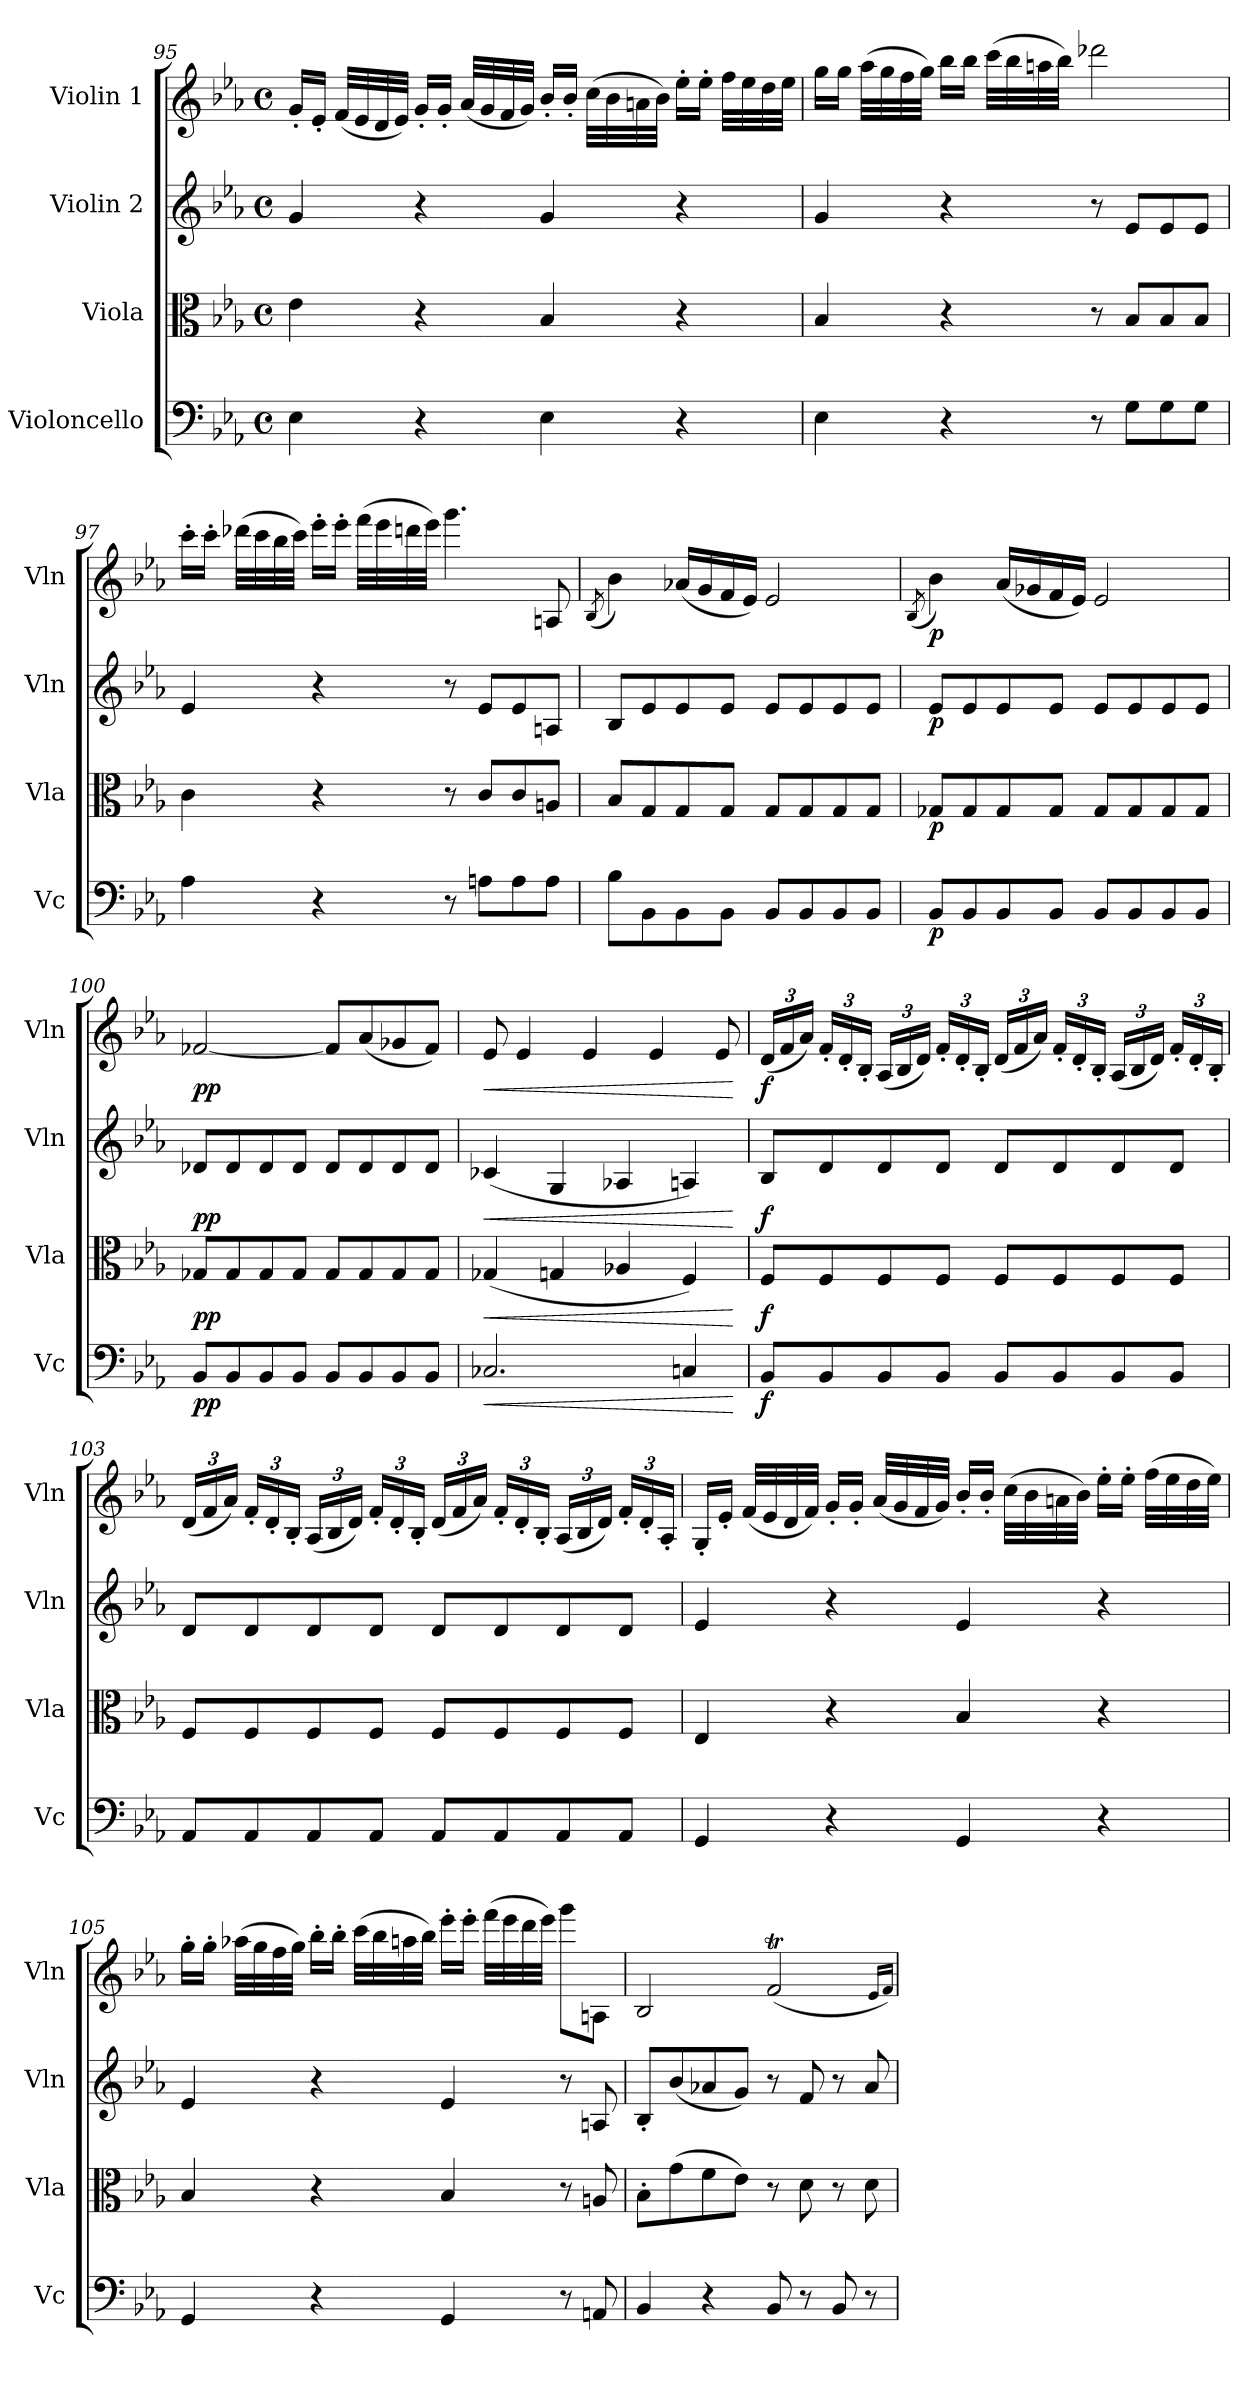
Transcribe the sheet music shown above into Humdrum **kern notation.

**kern	**dynam	**kern	**dynam	**kern	**dynam	**kern	**dynam
*part4	*part4	*part3	*part3	*part2	*part2	*part1	*part1
*staff4	*staff4	*staff3	*staff3	*staff2	*staff2	*staff1	*staff1
*I"Violoncello	*	*I"Viola	*	*I"Violin 2	*	*I"Violin 1	*
*I'Vc	*	*I'Vla	*	*I'Vln	*	*I'Vln	*
!!LO:LB:g=z
*clefF4	*	*clefC3	*	*clefG2	*	*clefG2	*
*k[b-e-a-]	*	*k[b-e-a-]	*	*k[b-e-a-]	*	*k[b-e-a-]	*
*M4/4	*	*M4/4	*	*M4/4	*	*M4/4	*
*met(c)	*	*met(c)	*	*met(c)	*	*met(c)	*
=95	=95	=95	=95	=95	=95	=95	=95
4E-\	.	4e-\	.	4g/	.	16g'/LL	.
.	.	.	.	.	.	16e-'/JJ	.
.	.	.	.	.	.	(<32f/LLL	.
.	.	.	.	.	.	32e-/	.
.	.	.	.	.	.	32d/	.
.	.	.	.	.	.	32e-/JJJ)	.
4r	.	4r	.	4r	.	16g'/LL	.
.	.	.	.	.	.	16g'/JJ	.
.	.	.	.	.	.	(<32a-/LLL	.
.	.	.	.	.	.	32g/	.
.	.	.	.	.	.	32f/	.
.	.	.	.	.	.	32g/JJJ)	.
4E-\	.	4B-/	.	4g/	.	16b-'/LL	.
.	.	.	.	.	.	16b-'/JJ	.
.	.	.	.	.	.	(>32cc\LLL	.
.	.	.	.	.	.	32b-\	.
.	.	.	.	.	.	32an\	.
.	.	.	.	.	.	32b-\JJJ)	.
4r	.	4r	.	4r	.	16ee-'\LL	.
.	.	.	.	.	.	16ee-'\JJ	.
.	.	.	.	.	.	32ff\LLL	.
.	.	.	.	.	.	32ee-\	.
.	.	.	.	.	.	32dd\	.
.	.	.	.	.	.	32ee-\JJJ	.
=96	=96	=96	=96	=96	=96	=96	=96
4E-\	.	4B-/	.	4g/	.	16gg\LL	.
.	.	.	.	.	.	16gg\JJ	.
.	.	.	.	.	.	(>32aa-\LLL	.
.	.	.	.	.	.	32gg\	.
.	.	.	.	.	.	32ff\	.
.	.	.	.	.	.	32gg\JJJ)	.
4r	.	4r	.	4r	.	16bb-\LL	.
.	.	.	.	.	.	16bb-\JJ	.
.	.	.	.	.	.	(>32ccc\LLL	.
.	.	.	.	.	.	32bb-\	.
.	.	.	.	.	.	32aan\	.
.	.	.	.	.	.	32bb-\JJJ)	.
8r	.	8r	.	8r	.	2ddd-X\	.
8G\L	.	8B-/L	.	8e-/L	.	.	.
8G\	.	8B-/	.	8e-/	.	.	.
8G\J	.	8B-/J	.	8e-/J	.	.	.
!!LO:LB:g=z
=97	=97	=97	=97	=97	=97	=97	=97
4A-\	.	4c\	.	4e-/	.	16ccc'\LL	.
.	.	.	.	.	.	16ccc'\JJ	.
.	.	.	.	.	.	(>32ddd-X\LLL	.
.	.	.	.	.	.	32ccc\	.
.	.	.	.	.	.	32bb-\	.
.	.	.	.	.	.	32ccc\JJJ)	.
4r	.	4r	.	4r	.	16eee-'\LL	.
.	.	.	.	.	.	16eee-'\JJ	.
.	.	.	.	.	.	(>32fff\LLL	.
.	.	.	.	.	.	32eee-\	.
.	.	.	.	.	.	32dddn\	.
.	.	.	.	.	.	32eee-\JJJ)	.
8r	.	8r	.	8r	.	4.ggg\	.
8An\L	.	8c/L	.	8e-/L	.	.	.
8A\	.	8c/	.	8e-/	.	.	.
8A\J	.	8An/J	.	8An/J	.	8An/	.
=98	=98	=98	=98	=98	=98	=98	=98
.	.	.	.	.	.	(<8qB-/	.
8B-\L	.	8B-/L	.	8B-/L	.	4b-\)	.
8BB-\	.	8G/	.	8e-/	.	.	.
8BB-\	.	8G/	.	8e-/	.	(<16a-X/LL	.
.	.	.	.	.	.	16g/	.
8BB-\J	.	8G/J	.	8e-/J	.	16f/	.
.	.	.	.	.	.	16e-/JJ)	.
8BB-/L	.	8G/L	.	8e-/L	.	2e-/	.
8BB-/	.	8G/	.	8e-/	.	.	.
8BB-/	.	8G/	.	8e-/	.	.	.
8BB-/J	.	8G/J	.	8e-/J	.	.	.
=99	=99	=99	=99	=99	=99	=99	=99
.	.	.	.	.	.	(<8qB-/	.
!	!LO:DY:b	!	!LO:DY:b	!	!LO:DY:b	!	!LO:DY:b
8BB-/L	p	8G-X/L	p	8e-/L	p	4b-\)	p
8BB-/	.	8G-/	.	8e-/	.	.	.
8BB-/	.	8G-/	.	8e-/	.	(<16a-/LL	.
.	.	.	.	.	.	16g-X/	.
8BB-/J	.	8G-/J	.	8e-/J	.	16f/	.
.	.	.	.	.	.	16e-/JJ)	.
8BB-/L	.	8G-/L	.	8e-/L	.	2e-/	.
8BB-/	.	8G-/	.	8e-/	.	.	.
8BB-/	.	8G-/	.	8e-/	.	.	.
8BB-/J	.	8G-/J	.	8e-/J	.	.	.
!!LO:PB:g=z
=100	=100	=100	=100	=100	=100	=100	=100
!	!LO:DY:b	!	!LO:DY:b	!	!LO:DY:b	!	!LO:DY:b
8BB-/L	pp	8G-X/L	pp	8d-X/L	pp	[2f-X/	pp
8BB-/	.	8G-/	.	8d-/	.	.	.
8BB-/	.	8G-/	.	8d-/	.	.	.
8BB-/J	.	8G-/J	.	8d-/J	.	.	.
8BB-/L	.	8G-/L	.	8d-/L	.	8f-/L]	.
8BB-/	.	8G-/	.	8d-/	.	(<8a-/	.
8BB-/	.	8G-/	.	8d-/	.	8g-X/	.
8BB-/J	.	8G-/J	.	8d-/J	.	8f-/J)	.
=101	=101	=101	=101	=101	=101	=101	=101
!	!LO:HP:b	!	!LO:HP:b	!	!LO:HP:b	!	!LO:HP:b
2.C-X/	<	(<4G-X/	<	(<4c-X/	<	8e-/	<
.	.	.	.	.	.	4e-/	.
.	.	4Gn/	.	4G/	.	.	.
.	.	.	.	.	.	4e-/	.
.	.	4A-X/	.	4A-X/	.	.	.
.	.	.	.	.	.	4e-/	.
4Cn/	.	4F/)	.	4An/)	.	.	.
.	.	.	.	.	.	8e-/	.
.	[	.	[	.	[	.	[
=102	=102	=102	=102	=102	=102	=102	=102
*	*	*	*	*	*	*Xbrackettup	*
!	!LO:DY:b	!	!LO:DY:b	!	!LO:DY:b	!	!LO:DY:b
8BB-/L	f	8F/L	f	8B-/L	f	(<24d/LL	f
.	.	.	.	.	.	24f/	.
.	.	.	.	.	.	24a-/JJ)	.
8BB-/	.	8F/	.	8d/	.	24f'/LL	.
.	.	.	.	.	.	24d'/	.
.	.	.	.	.	.	24B-'/JJ	.
8BB-/	.	8F/	.	8d/	.	(<24A-/LL	.
.	.	.	.	.	.	24B-/	.
.	.	.	.	.	.	24d/JJ)	.
8BB-/J	.	8F/J	.	8d/J	.	24f'/LL	.
.	.	.	.	.	.	24d'/	.
.	.	.	.	.	.	24B-'/JJ	.
8BB-/L	.	8F/L	.	8d/L	.	(<24d/LL	.
.	.	.	.	.	.	24f/	.
.	.	.	.	.	.	24a-/JJ)	.
8BB-/	.	8F/	.	8d/	.	24f'/LL	.
.	.	.	.	.	.	24d'/	.
.	.	.	.	.	.	24B-'/JJ	.
8BB-/	.	8F/	.	8d/	.	(<24A-/LL	.
.	.	.	.	.	.	24B-/	.
.	.	.	.	.	.	24d/JJ)	.
8BB-/J	.	8F/J	.	8d/J	.	24f'/LL	.
.	.	.	.	.	.	24d'/	.
.	.	.	.	.	.	24B-'/JJ	.
!!LO:LB:g=z
=103	=103	=103	=103	=103	=103	=103	=103
8AA-/L	.	8F/L	.	8d/L	.	(<24d/LL	.
.	.	.	.	.	.	24f/	.
.	.	.	.	.	.	24a-/JJ)	.
8AA-/	.	8F/	.	8d/	.	24f'/LL	.
.	.	.	.	.	.	24d'/	.
.	.	.	.	.	.	24B-'/JJ	.
8AA-/	.	8F/	.	8d/	.	(<24A-/LL	.
.	.	.	.	.	.	24B-/	.
.	.	.	.	.	.	24d/JJ)	.
8AA-/J	.	8F/J	.	8d/J	.	24f'/LL	.
.	.	.	.	.	.	24d'/	.
.	.	.	.	.	.	24B-'/JJ	.
8AA-/L	.	8F/L	.	8d/L	.	(<24d/LL	.
.	.	.	.	.	.	24f/	.
.	.	.	.	.	.	24a-/JJ)	.
8AA-/	.	8F/	.	8d/	.	24f'/LL	.
.	.	.	.	.	.	24d'/	.
.	.	.	.	.	.	24B-'/JJ	.
8AA-/	.	8F/	.	8d/	.	(<24A-/LL	.
.	.	.	.	.	.	24B-/	.
.	.	.	.	.	.	24d/JJ)	.
8AA-/J	.	8F/J	.	8d/J	.	24f'/LL	.
.	.	.	.	.	.	24d'/	.
.	.	.	.	.	.	24A-'/JJ	.
=104	=104	=104	=104	=104	=104	=104	=104
4GG/	.	4E-/	.	4e-/	.	16G'/LL	.
.	.	.	.	.	.	16e-'/JJ	.
.	.	.	.	.	.	(<32f/LLL	.
.	.	.	.	.	.	32e-/	.
.	.	.	.	.	.	32d/	.
.	.	.	.	.	.	32f/JJJ)	.
4r	.	4r	.	4r	.	16g'/LL	.
.	.	.	.	.	.	16g'/JJ	.
.	.	.	.	.	.	(<32a-/LLL	.
.	.	.	.	.	.	32g/	.
.	.	.	.	.	.	32f/	.
.	.	.	.	.	.	32g/JJJ)	.
4GG/	.	4B-/	.	4e-/	.	16b-'/LL	.
.	.	.	.	.	.	16b-'/JJ	.
.	.	.	.	.	.	(>32cc\LLL	.
.	.	.	.	.	.	32b-\	.
.	.	.	.	.	.	32an\	.
.	.	.	.	.	.	32b-\JJJ)	.
4r	.	4r	.	4r	.	16ee-'\LL	.
.	.	.	.	.	.	16ee-'\JJ	.
.	.	.	.	.	.	(>32ff\LLL	.
.	.	.	.	.	.	32ee-\	.
.	.	.	.	.	.	32dd\	.
.	.	.	.	.	.	32ee-\JJJ)	.
!!LO:LB:g=z
=105	=105	=105	=105	=105	=105	=105	=105
4GG/	.	4B-/	.	4e-/	.	16gg'\LL	.
.	.	.	.	.	.	16gg'\JJ	.
.	.	.	.	.	.	(>32aa-X\LLL	.
.	.	.	.	.	.	32gg\	.
.	.	.	.	.	.	32ff\	.
.	.	.	.	.	.	32gg\JJJ)	.
4r	.	4r	.	4r	.	16bb-'\LL	.
.	.	.	.	.	.	16bb-'\JJ	.
.	.	.	.	.	.	(>32ccc\LLL	.
.	.	.	.	.	.	32bb-\	.
.	.	.	.	.	.	32aan\	.
.	.	.	.	.	.	32bb-\JJJ)	.
4GG/	.	4B-/	.	4e-/	.	16eee-'\LL	.
.	.	.	.	.	.	16eee-'\JJ	.
.	.	.	.	.	.	(>32fff\LLL	.
.	.	.	.	.	.	32eee-\	.
.	.	.	.	.	.	32ddd\	.
.	.	.	.	.	.	32eee-\JJJ)	.
8r	.	8r	.	8r	.	8ggg\L	.
8AAn/	.	8An/	.	8An/	.	8An\J	.
=106	=106	=106	=106	=106	=106	=106	=106
4BB-/	.	8B-'\L	.	8B-'/L	.	2B-/	.
.	.	(>8g\	.	(<8b-/	.	.	.
4r	.	8f\	.	8a-X/	.	.	.
.	.	8e-\J)	.	8g/J)	.	.	.
8BB-/	.	8r	.	8r	.	(<2fT/	.
8r	.	8d\	.	8f/	.	.	.
8BB-/	.	8r	.	8r	.	.	.
8r	.	8d\	.	8a-/	.	.	.
.	.	.	.	.	.	16qe-/LL	.
.	.	.	.	.	.	16qf/JJ)	.
=	=	=	=	=	=	=	=
*-	*-	*-	*-	*-	*-	*-	*-
